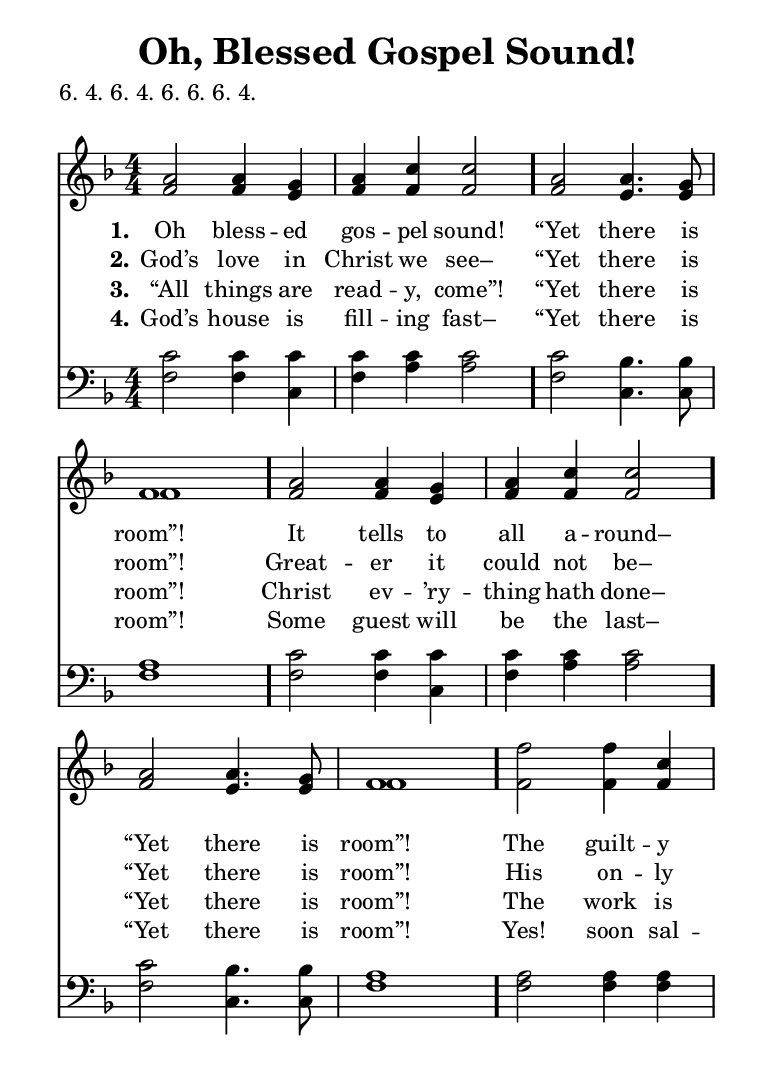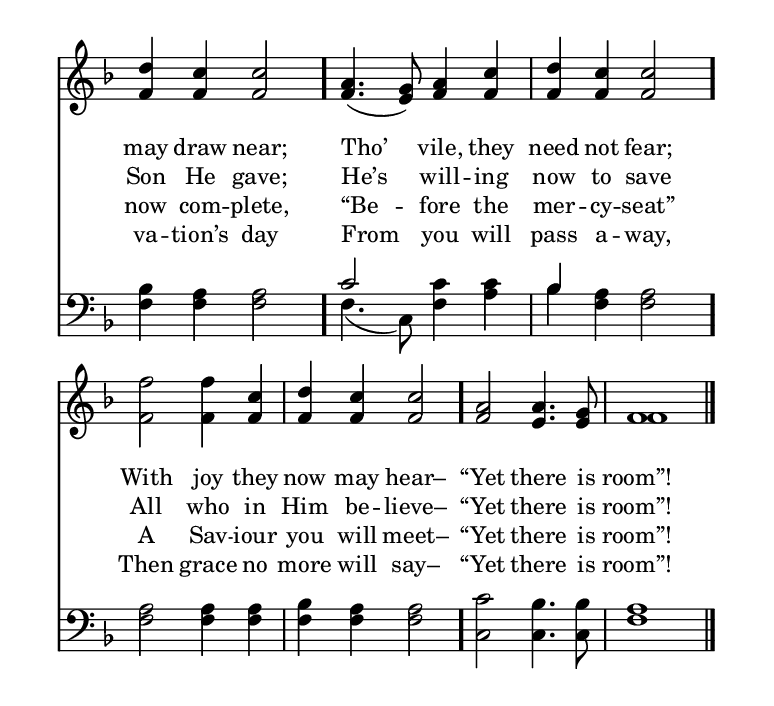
\include "common/global.ily"
\paper {
  \include "common/paper.ily"
  ragged-bottom = ##t
  system-count = #(cond (is-eogsized 4) (#t #f))
  system-system-spacing.padding = 2
  system-system-spacing.basic-distance = 2
}

\header{
  %gospel
  hymnnumber = "56"
  title = "Oh, Blessed Gospel Sound!"
  tunename = "Happy Land"
  meter = "6. 4. 6. 4. 6. 6. 6. 4."
  poet = ""
  composer = ""
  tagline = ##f
}

% for fermata in MIDI
ta = { \tempo 4=120 }
tb = { \tempo 4=60  }

patternAA = { c2       c4 c4 | c4 c4 c2 }
patternAB = { c4.( c8) c4 c4 | c4 c4 c2 }

patternBA = { c2 c4. c8 | c1 }

global = {
  \include "common/overrides.ily"
  \override Staff.TimeSignature.style = #'numbered
  \time 4/4
  \override Score.MetronomeMark.transparent = ##t % hide all fermata changes too
  \ta
  \key f \major
  \autoBeamOff
}

notesSoprano = {
\global
\relative c'' {

  \changePitch \patternAA { a a g | a c c }
  \changePitch \patternBA { a a g | f } \eogbreak
  \changePitch \patternAA { a a g | a c c }
  \changePitch \patternBA { a a g | f } \eogbreak

  \changePitch \patternAA { f' f c | d c c }
  \changePitch \patternAB { a g a c | d c c } \eogbreak
  \changePitch \patternAA { f f c | d c c }
  \changePitch \patternBA { a a g | f }

  \bar "|."

}
}

notesAlto = {
\global
\relative e' {

  \changePitch \patternAA { f f e | f f f }
  \changePitch \patternBA { f e e | f }
  \changePitch \patternAA { f f e | f f f }
  \changePitch \patternBA { f e e | f }

  \changePitch \patternAA { f f f | f f f }
  \changePitch \patternAB { f e f f | f f f }
  \changePitch \patternAA { f f f | f f f }
  \changePitch \patternBA { f e e | f }

}
}

notesTenor = {
\global
\relative a {

  \changePitch \patternAA { c c c | c c c }
  \changePitch \patternBA { c bes bes | a }
  \changePitch \patternAA { c c c | c c c }
  \changePitch \patternBA { c bes bes | a }

  \changePitch \patternAA { a a a | bes a a }
  \changePitch \patternAA { c c c | bes a a }
  \changePitch \patternAA { a a a | bes a a }
  \changePitch \patternBA { c bes bes | a }

}
}

notesBass = {
\global
\relative f {

  \changePitch \patternAA { f f c | f a a }
  \changePitch \patternBA { f c c | f }
  \changePitch \patternAA { f f c | f a a }
  \changePitch \patternBA { f c c | f }

  \changePitch \patternAA { f f f | f f f }
  \changePitch \patternAB { f c f a | bes f f }
  \changePitch \patternAA { f f f | f f f }
  \changePitch \patternBA { c c c | f }

}
}

wordsA = \lyricmode {
\set stanza = "1."

Oh bless -- ed gos -- pel sound! \bar "."
“Yet there is room”! \bar "."
It tells to all a -- round– \bar "."
“Yet there is room”! \bar "."
The guilt -- y may draw near; \bar "."
Tho’ vile, they need not fear; \bar "."
With joy they now may hear– \bar "."
“Yet there is room”! \bar "."

}

wordsB = \lyricmode {
\set stanza = "2."

God’s love in Christ we see–
“Yet there is room”!
Great -- er it could not be–
“Yet there is room”!
His on -- ly Son He gave;
He’s will -- ing now to save
All who in Him be -- lieve–
“Yet there is room”!

}

wordsC = \lyricmode {
\set stanza = "3."

“All things are read -- y, come”!
“Yet there is room”!
Christ ev -- ’ry -- thing hath done–
“Yet there is room”!
The work is now com -- plete,
“Be -- fore the mer -- cy -- seat”
A Sav -- iour you will meet–
“Yet there is room”!

}

wordsD = \lyricmode {
\set stanza = "4."

God’s house is fill -- ing fast–
“Yet there is room”!
Some guest will be the last–
“Yet there is room”!
Yes! soon sal -- va -- tion’s day
From you will pass a -- way,
Then grace no more will say–
“Yet there is room”!

}

\score {
  \context ChoirStaff <<
    \context Staff = upper <<
      \set Staff.autoBeaming = ##f
      \set ChoirStaff.systemStartDelimiter = #'SystemStartBar
      \set ChoirStaff.printPartCombineTexts = ##f
      \partcombine #'(2 . 9) \notesSoprano \notesAlto
      \context NullVoice = sopranos { \voiceOne << \notesSoprano >> }
      \context NullVoice = altos { \voiceTwo << \notesAlto >> }
      \context Lyrics = one   \lyricsto sopranos \wordsA
      \context Lyrics = two   \lyricsto sopranos \wordsB
      \context Lyrics = three \lyricsto sopranos \wordsC
      \context Lyrics = four  \lyricsto sopranos \wordsD
    >>
    \context Staff = men <<
      \set Staff.autoBeaming = ##f
      \clef bass
      \set ChoirStaff.printPartCombineTexts = ##f
      \partcombine #'(2 . 9) \notesTenor \notesBass
      \context NullVoice = tenors { \voiceOne << \notesTenor >> }
      \context NullVoice = basses { \voiceTwo << \notesBass >> }
    >>
  >>
  \layout {
    \include "common/layout.ily"
  }
  \midi{
    \include "common/midi.ily"
  }
}

\version "2.19.49"  % necessary for upgrading to future LilyPond versions.

% vi:set et ts=2 sw=2 ai nocindent syntax=lilypond:
